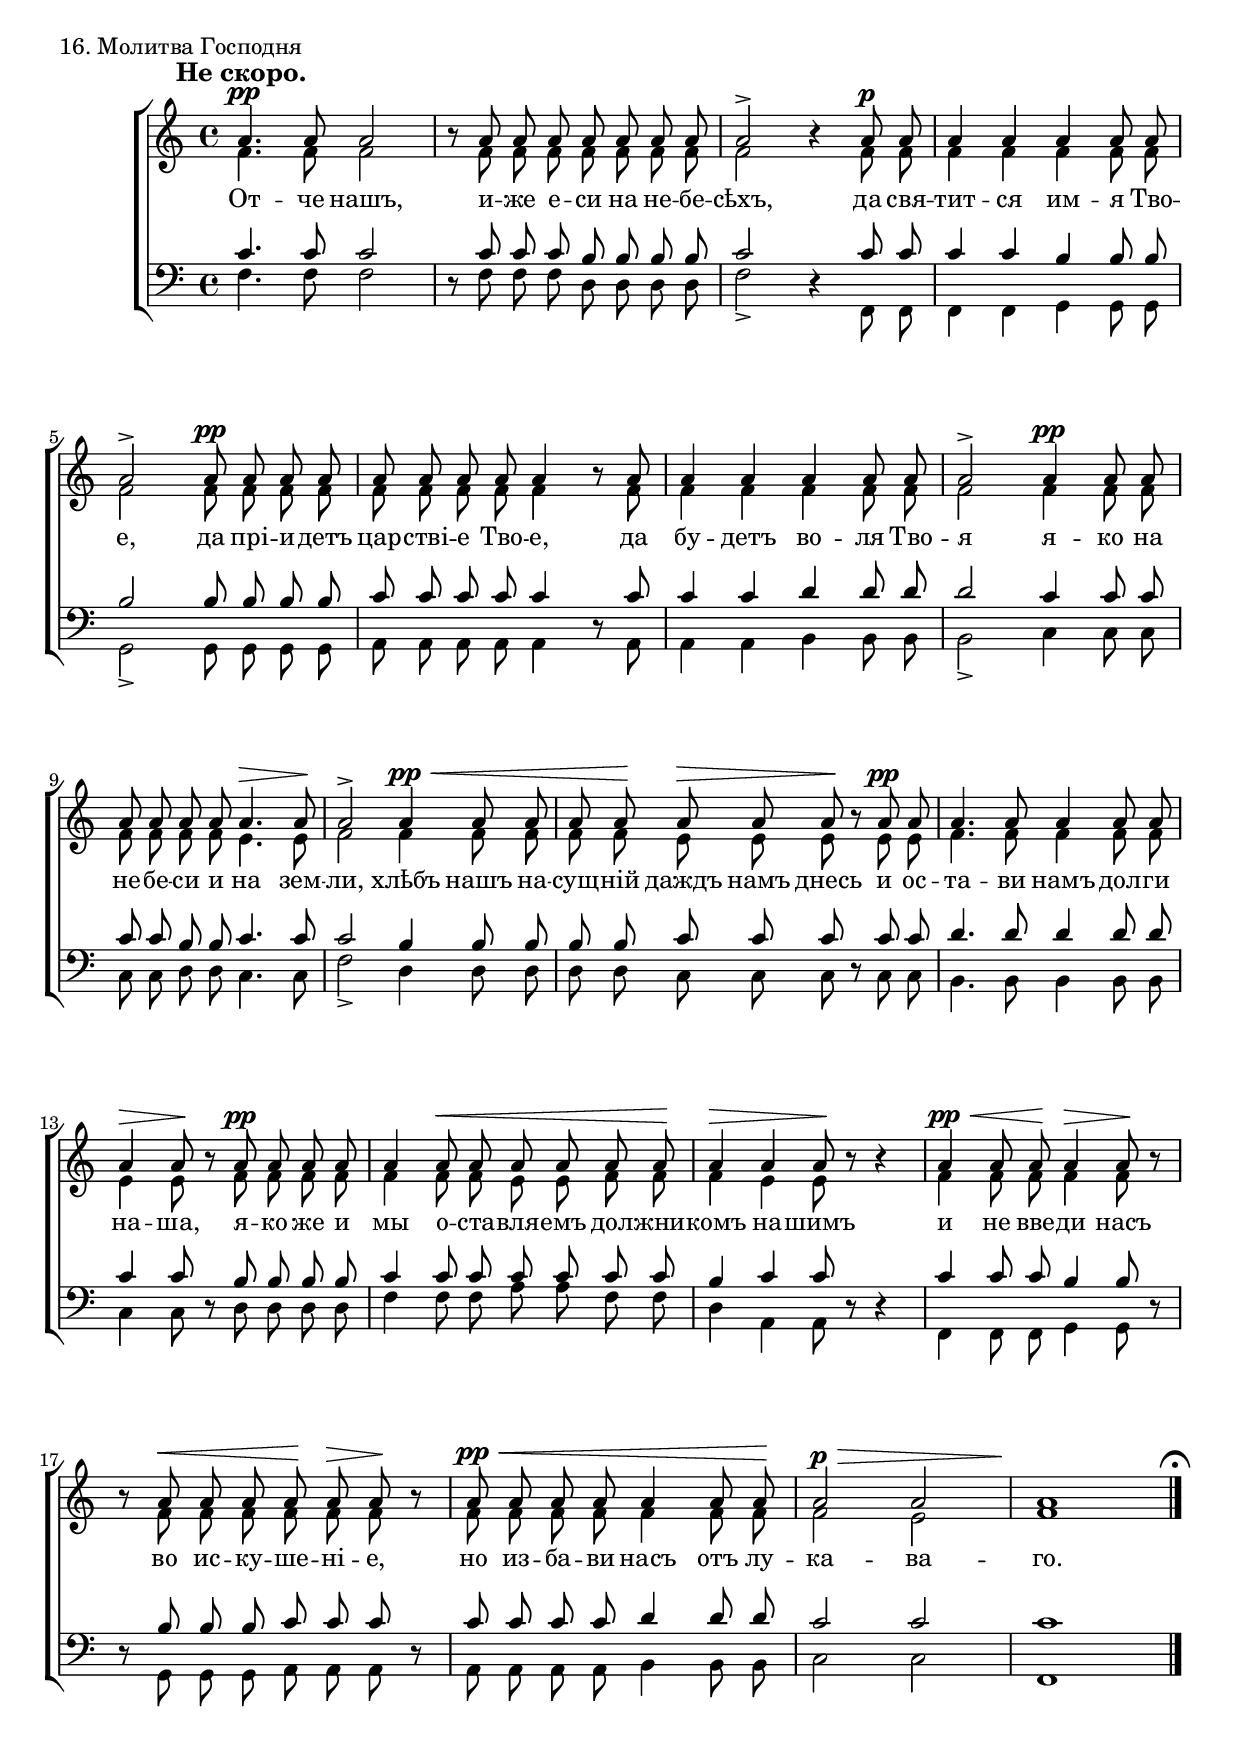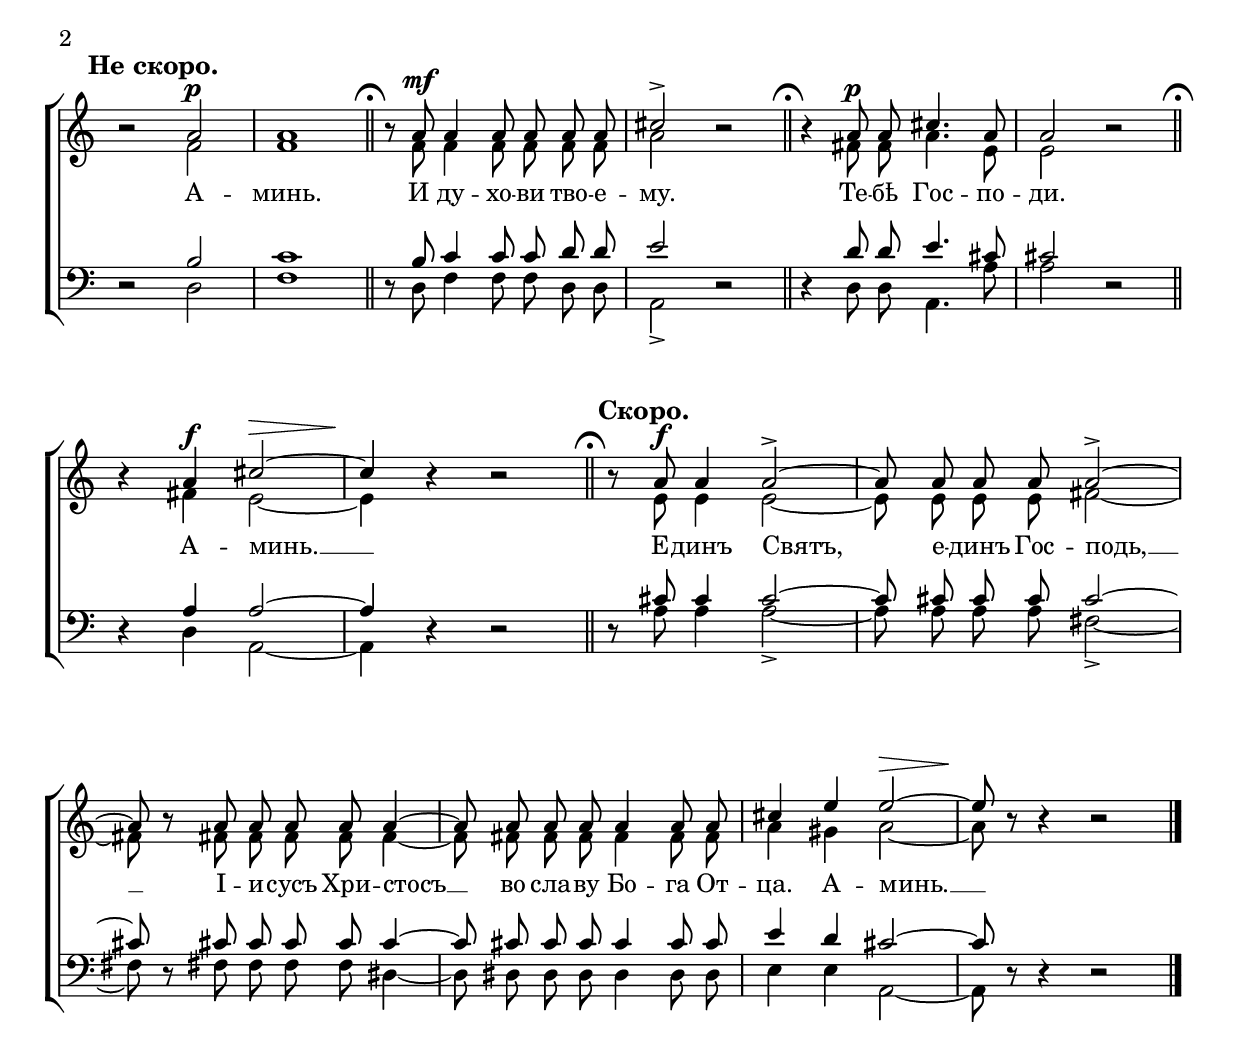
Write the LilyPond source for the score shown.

sopNotes = {
	s1*0^\markup{\hspace #-6 \large\bold "Не скоро."}
	%1
	a'4.\pp a'8 a'2 | r8 a'8 a' a' a' a' a' a' | a'2-> r4 a'8\p a' | a'4 a' a' a'8 a' |
	%5
	a'2-> a'8\pp a' a' a' | a'8 a' a' a' a'4 r8 a'8 | a'4 a' a' a'8 a' | a'2-> a'4\pp a'8 a' |
	
	%9
	a'8 a' a' a' a'4.\> a'8\! | a'2-> a'4\pp\< a'8 a' | a'8 a'\! a'8\> a' a'\! r8 a'8\pp a' |
	%12
	a'4. a'8 a'4 a'8 a' | a'4\> a'8\! r8 a'8\pp a' a' a' | a'4 a'8\< a' a' a' a' a'\! | a'4\> a' a'8\! r8 r4 |
	%16
	a'4\pp\< a'8 a'\! a'4\> a'8\! r8 | r8 a'\< a' a' a'\! a'\> a'\! r8 | a'8\pp\< a' a' a' a'4 a'8 a'\! | a'2\p\> a' | \override Score.BarNumber #'stencil = ##f a'1\! \bar "|." \mark\markup{ \musicglyph #"scripts.ufermata" } \break
	
	%21
	r2^\markup{\hspace #-3 \large\bold "Не скоро."} a'2\p | %{\noBreak%} a'1 \bar "||" \mark\markup{ \musicglyph #"scripts.ufermata" }
	%23
	r8 a'8\mf a'4 a'8 a' a' a' | %{\noBreak%} cis''2-> r2 \bar "||" \mark\markup{ \musicglyph #"scripts.ufermata" }
	%25
	r4 a'8\p a' cis''4. a'8 | %{\noBreak%} a'2 r2 \bar "||" \mark\markup{ \musicglyph #"scripts.ufermata" } \break
	%27
	r4 a'4\f cis''2\> ~ | %{\noBreak%} cis''4\! r4 r2 \bar "||" \mark\markup{ \musicglyph #"scripts.ufermata" }
	%29
	r8^\markup{\hspace #-1 \large\bold "Скоро."} a'8\f a'4 a'2-> ~ | a'8 a' a' a' a'2-> ~ | a'8 r8 a' a' a' a' a'4 ~ | a'8 a' a' a' a'4 a'8 a' | cis''4 e'' e''2\> ~ | e''8\! r8 r4 r2 \bar "|."
}
altNotes = {
	%1
	f'4. f'8 f'2 | r8 f'8 f' f' f' f' f' f' | f'2 r4 f'8 f' | f'4 f' f' f'8 f' |
	%5
	f'2 f'8 f' f' f' | f'8 f' f' f' f'4 r8 f'8 | f'4 f' f' f'8 f' | f'2 f'4 f'8 f' |
	
	%9
	f'8 f' f' f' e'4. e'8 | f'2 f'4 f'8 f' | f'8 f' e' e' e' r8 e' e' |
	%12
	f'4. f'8 f'4 f'8 f' | e'4 e'8 r8 f'8 f' f' f' | f'4 f'8 f' e' e' f' f' | f'4 e' e'8 r8 r4 |
	%16
	f'4 f'8 f' f'4 f'8 r8 | r8 f' f' f' f' f' f' r8 | f'8 f' f' f' f'4 f'8 f' | f'2 e' | f'1 |
	
	%21
	r2 f'2 | f'1 |
	%23
	r8 f'8 f'4 f'8 f' f' f' | a'2 r2 |
	%25
	r4 fis'8 fis' a'4. e'8 | e'2 r2 |
	%27
	r4 fis'4 e'2 ~ | e'4 r4 r2 |
	%29
	r8 e'8 e'4 e'2 ~ | e'8 e' e' e' fis'2 ~ | fis'8 r8 fis' fis' fis' fis' fis'4 ~ | fis'8 fis' fis' fis' fis'4 fis'8 fis' | a'4 gis' a'2 ~ | a'8 r8 r4 r2 |
}
tenNotes = {
	%1
	c'4. c'8 c'2 | r8 c'8 c' c' b b b b | c'2 r4 c'8 c' | c'4 c' b b8 b |
	%5
	b2 b8 b b b | c'8 c' c' c' c'4 r8 c'8 | c'4 c' d' d'8 d' | d'2 c'4 c'8 c' |
	
	%9
	c'8 c' b b c'4. c'8 | c'2 b4 b8 b | b8 b c' c' c' r8 c' c' |
	%12
	d'4. d'8 d'4 d'8 d' | c'4 c'8 r8 b8 b b b | c'4 c'8 c' c' c' c' c' | b4 c'4 c'8 r8 r4 |
	%16
	c'4 c'8 c' b4 b8 r8 | r8 b b b c' c' c' r8 | c'8 c' c' c' d'4 d'8 d' | c'2 c' | c'1 |
	
	%21
	r2 b2 | c'1 |
	%23
	r8 b c'4 c'8 c' d' d' | e'2 r2 |
	%25
	r4 d'8 d' e'4. cis'8 | cis'2 r2 |
	%27
	r4 a4 a2 ~ | a4 r4 r2 |
	%29
	r8 cis'8 cis'4 cis'2 ~ | cis'8 cis' cis' cis' cis'2 ~ | cis'8 r8 cis' cis' cis' cis' cis'4 ~ | cis'8 cis' cis' cis' cis'4 cis'8 cis' | e'4 d' cis'2 ~ | cis'8 r8 r4 r2 |
}
basNotes = {
	%1
	f4. f8 f2 | r8 f8 f f d d d d | f2-> r4 f,8 f, | f,4 f, g, g,8 g, |
	%5
	g,2-> g,8 g, g, g, | a,8 a, a, a, a,4 r8 a,8 | a,4 a, b, b,8 b, | b,2-> c4 c8 c |
	
	%9
	c8 c d d c4. c8 | f2-> d4 d8 d | d8 d c c c r8 c8 c |
	%12
	b,4. b,8 b,4 b,8 b, | c4 c8 r8 d8 d d d | f4 f8 f a a f f | d4 a, a,8 r8 r4 |
	%16
	f,4 f,8 f, g,4 g,8 r8 | r8 g,8 g, g, a, a, a, r8 | a,8 a, a, a, b,4 b,8 b, | c2 c | f,1 |
	
	%21
	r2 d2 | f1 |
	%23
	r8 d8 f4 f8 f d d | a,2-> r2 |
	%25
	r4 d8 d a,4. a8 | a2 r2 |
	%27
	r4 d4 a,2 ~ | a,4 r4 r2 |
	%29
	r8 a8 a4 a2-> ~ | a8 a a a fis2-> ~ | fis8 r8 fis fis fis fis dis4 ~ | dis8 dis dis dis dis4 dis8 dis | e4 e a,2 ~ | a,8 r8 r4 r2 |
}

text = \lyricmode {
	От -- че нашъ, и -- же е -- си на не -- бе -- сѣхъ, да свя -- тит -- ся им -- я Тво --
	е, да прі -- и -- детъ цар -- стві -- е Тво -- е, да бу -- детъ во -- ля Тво -- я я -- ко на
	
	не -- бе -- си и на зем -- ли, хлѣбъ нашъ на -- сущ -- ній даждъ намъ днесь и ос --
	та -- ви намъ дол -- ги на -- ша, я -- ко же и мы о -- ста -- вля -- емъ дол -- жни -- комъ на -- шимъ
	и не вве -- ди насъ во ис -- ку -- ше -- ні -- е, но из -- ба -- ви насъ отъ лу -- ка -- ва -- го.
	
	А -- минь.
	И ду -- хо -- ви тво -- е -- му.
	Те -- бѣ Гос -- по -- ди.
	А -- минь. __
	Е -- динъ Святъ, е -- динъ Гос -- подь, __ І -- и -- сусъ Хри -- стосъ __ во сла -- ву Бо -- га От -- ца. А -- минь. __
}

\score {
	\new ChoirStaff <<
	\new Staff = trebStaff \with { \consists Mark_engraver } {
			\clef treble \time 4/4 \key c \major
			<<
			\new Voice = sopVoice { \override Rest #'staff-position = #0 \autoBeamOff \voiceOne \dynamicUp \sopNotes }
			\new Voice = altVoice { \override Rest #'transparent = ##t   \autoBeamOff \voiceTwo \altNotes }
			>>
		}
		\new Lyrics \lyricsto sopVoice { \text }
		\new Staff = bassStaff {
			\clef bass \time 4/4 \key c \major
			<<
			\new Voice = tenVoice { \override Rest #'transparent = ##t   \autoBeamOff \voiceOne \tenNotes }
			\new Voice = basVoice { \override Rest #'staff-position = #0 \autoBeamOff \voiceTwo \basNotes }
			>>
		}
 	>>
	\layout {
		system-count = 8
		\context {
			\Score
			\remove Mark_engraver
			\override NonMusicalPaperColumn #'line-break-system-details = #'((alignment-offsets . (0 -8 -15.5)))
			\override TimeSignature #'break-visibility = #end-of-line-invisible
		}
		\context {
			\Staff
			\override RehearsalMark #'outside-staff-priority = #-1000
			\override RehearsalMark #'break-visibility = #begin-of-line-invisible
			\override RehearsalMark #'font-size = #1
		}
		\context {
			\Voice
			hairpinToBarline = ##f
		}
	}
	\header { piece = "16. Молитва Господня" }
}
\score {
	<<
		\new Staff  {
			\set Staff.midiInstrument = "oboe"
			\new Voice { \sopNotes }
		}
		\new Staff {
			\set Staff.midiInstrument = "violin"
			\new Voice { \altNotes }
 		}
		\context Staff {
			\set Staff.midiInstrument = "viola"
			\new Voice { \tenNotes }
		}
		\context Staff {
			\set Staff.midiInstrument = "cello"
			\new Voice { \basNotes }
		}
 	>>
	\midi {
		\context {
			\Score
			tempoWholesPerMinute = #(ly:make-moment 90 4)
		}
		\context {
			\Voice
			\remove Dynamic_performer
		}
	}
}
